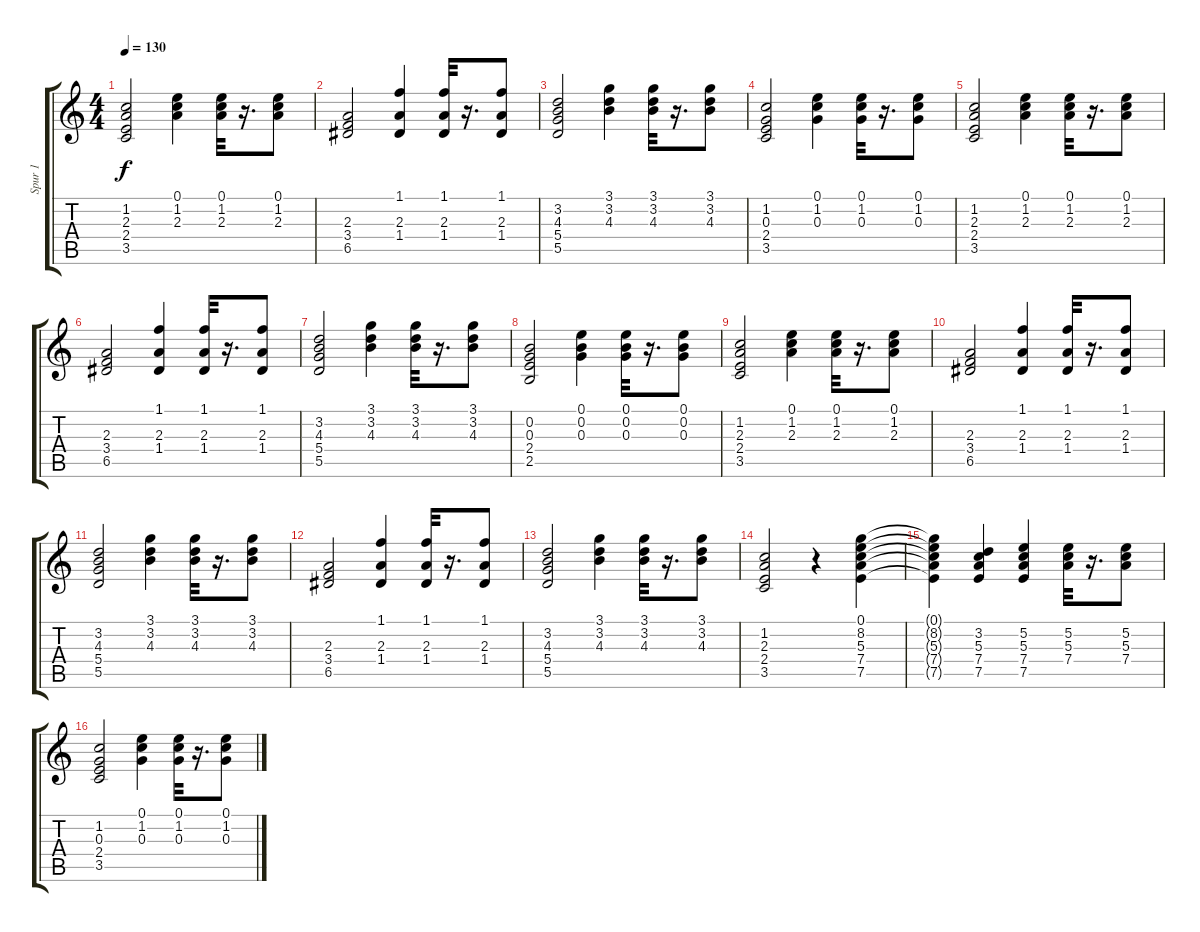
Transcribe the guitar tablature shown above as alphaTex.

\track ("Spur 1" "Spur 1") {instrument acousticguitarnylon}
\staff {score tabs}
\tuning (E4 B3 G3 D3 A2 E2) {hide}
\ts (4 4)
\tempo 130
\clef g2
\ks c
(1.2 2.3 2.4 3.5).2{dy f} (0.1 1.2 2.3).4 (0.1 1.2 2.3).32 r.16{d} (0.1 1.2 2.3).8 |
(2.3 3.4 6.5).2 (1.1 2.3 1.4).4 (1.1 2.3 1.4).32 r.16{d} (1.1 2.3 1.4).8 |
(3.2 4.3 5.4 5.5).2 (3.1 3.2 4.3).4 (3.1 3.2 4.3).32 r.16{d} (3.1 3.2 4.3).8 |
(1.2 0.3 2.4 3.5).2 (0.1 1.2 0.3).4 (0.1 1.2 0.3).32 r.16{d} (0.1 1.2 0.3).8 |
(1.2 2.3 2.4 3.5).2 (0.1 1.2 2.3).4 (0.1 1.2 2.3).32 r.16{d} (0.1 1.2 2.3).8 |
(2.3 3.4 6.5).2 (1.1 2.3 1.4).4 (1.1 2.3 1.4).32 r.16{d} (1.1 2.3 1.4).8 |
(3.2 4.3 5.4 5.5).2 (3.1 3.2 4.3).4 (3.1 3.2 4.3).32 r.16{d} (3.1 3.2 4.3).8 |
(0.2 0.3 2.4 2.5).2 (0.1 0.2 0.3).4 (0.1 0.2 0.3).32 r.16{d} (0.1 0.2 0.3).8 |
(1.2 2.3 2.4 3.5).2 (0.1 1.2 2.3).4 (0.1 1.2 2.3).32 r.16{d} (0.1 1.2 2.3).8 |
(2.3 3.4 6.5).2 (1.1 2.3 1.4).4 (1.1 2.3 1.4).32 r.16{d} (1.1 2.3 1.4).8 |
(3.2 4.3 5.4 5.5).2 (3.1 3.2 4.3).4 (3.1 3.2 4.3).32 r.16{d} (3.1 3.2 4.3).8 |
(2.3 3.4 6.5).2 (1.1 2.3 1.4).4 (1.1 2.3 1.4).32 r.16{d} (1.1 2.3 1.4).8 |
(3.2 4.3 5.4 5.5).2 (3.1 3.2 4.3).4 (3.1 3.2 4.3).32 r.16{d} (3.1 3.2 4.3).8 |
(1.2 2.3 2.4 3.5).2 r.4 (0.1 8.2 5.3 7.4 7.5).4 |
(0.1{t} 8.2{t} 5.3{t} 7.4{t} 7.5{t}).4 (3.2 5.3 7.4 7.5).4 (5.2 5.3 7.4 7.5).4 (5.2 5.3 7.4).32 r.16{d} (5.2 5.3 7.4).8 |
(1.2 0.3 2.4 3.5).2 (0.1 1.2 0.3).4 (0.1 1.2 0.3).32 r.16{d} (0.1 1.2 0.3).8
